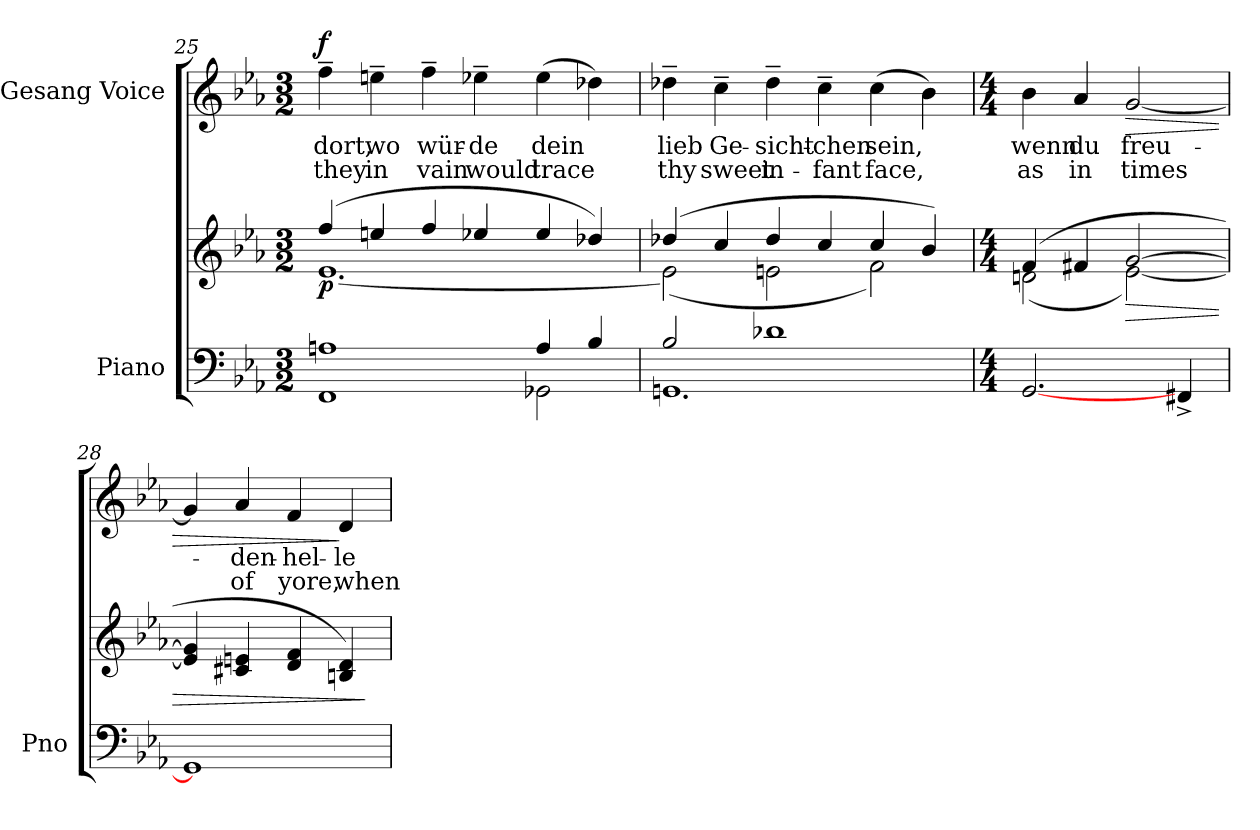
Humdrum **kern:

**kern	**kern	**dynam	**kern	**text	**text	**dynam
*part2	*part2	*part2	*part1	*part1	*part1	*part1
*staff3	*staff2	*staff2/3	*staff1	*staff1	*staff1	*staff1
*I"Piano	*	*	*I"Gesang Voice	*	*	*
*I'Pno	*	*	*	*	*	*
*clefF4	*clefG2	*	*clefG2	*	*	*
*k[b-e-a-]	*k[b-e-a-]	*	*k[b-e-a-]	*	*	*
*M3/2	*M3/2	*	*M3/2	*	*	*
=25	=25	=25	=25	=25	=25	=25
*^	*^	*	*	*	*	*
!	!	!	!	!LO:DY:b	!	!	!	!LO:DY:a
1An	1FF	(4ff/	[1.e-	p	4ff~\	dort,	they	f
.	.	4een/	.	.	4een~\	wo	in	.
.	.	4ff/	.	.	4ff~\	wür-	vain	.
.	.	4ee-X/	.	.	4ee-X~\	-de	would	.
4A/	2GG-X\	4ee-/	.	.	(4ee-\	dein	trace	.
4B-/	.	4dd-X/)	.	.	4dd-X\)	.	.	.
=26	=26	=26	=26	=26	=26	=26	=26	=26
2B-/	1.GGn	(4dd-X/	(2e-\]	.	4dd-X~\	lieb	thy	.
.	.	4cc/	.	.	4cc~\	Ge-	sweet	.
1d-X	.	4dd-/	2en\	.	4dd-~\	-sicht-	in-	.
.	.	4cc/	.	.	4cc~\	-chen	-fant	.
.	.	4cc/	2f\)	.	(4cc\	sein,	face,	.
.	.	4b-/)	.	.	4b-\)	.	.	.
*v	*v	*	*	*	*	*	*	*
=27	=27	=27	=27	=27	=27	=27	=27
*M4/4	*M4/4	*	*	*M4/4	*	*	*
[2.GG/	(4f/	(2dn\	.	4b-\	wenn	as	.
.	4f#X/	.	.	4a-/	du	in	.
!	!	!	!LO:HP:b	!	!	!	!LO:HP:b
.	[2g/	[2e-\)	>	[2g/	freu-	times	>
4FF#X^/	.	.	.	.	.	.	.
*	*v	*v	*	*	*	*	*
=28	=28	=28	=28	=28	=28	=28
1GG]	4e-/] 4g/]	.	4g/]	.	.	.
.	4c#X/ 4en/	.	4a-/	-den-	of	.
.	4d/ 4f/	.	4f/	-hel-	yore,	.
.	4Bn/ 4d/)	.	4d/	-le	when	]
.	.	]	.	.	.	.
=	=	=	=	=	=	=
*-	*-	*-	*-	*-	*-	*-
